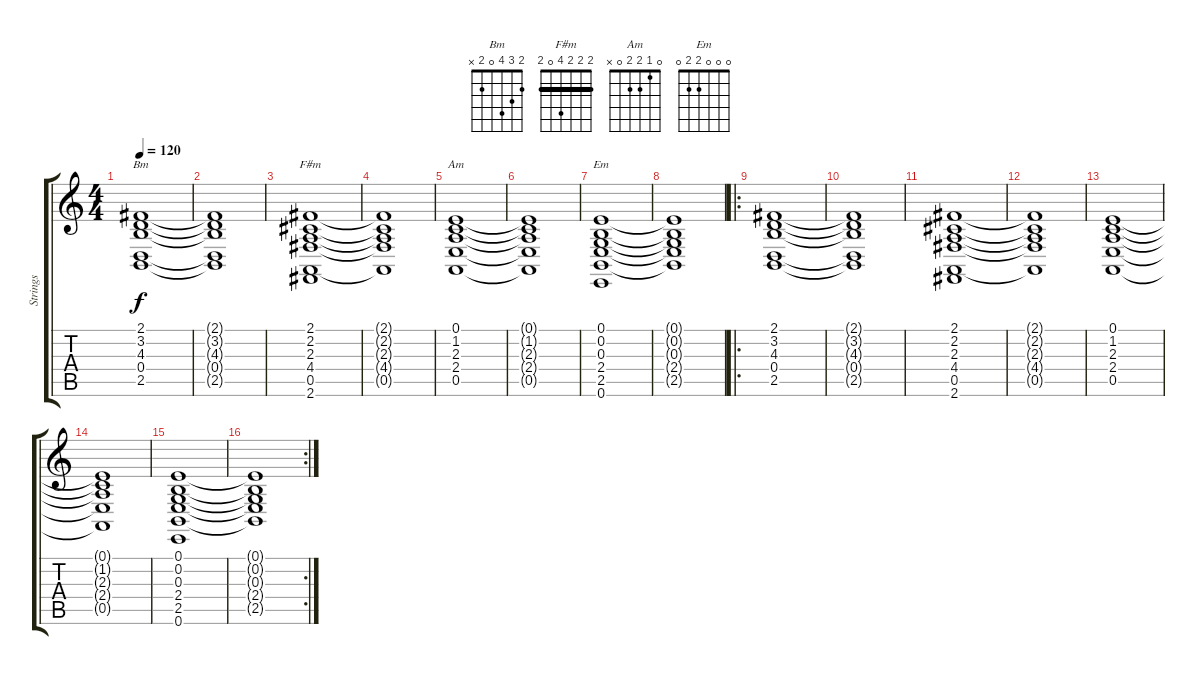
\track ("Strings" "Strings") {instrument synthstrings2}
\staff {score tabs}
\tuning (E4 B3 G3 D3 A2 E2) {hide}
\chord ("Bm" 2 3 4 0 2 x)
\chord ("F#m" 2 2 2 4 0 2) {barre 2}
\chord ("Am" 0 1 2 2 0 x)
\chord ("Em" 0 0 0 2 2 0)
\ts (4 4)
\tempo 120
\clef g2
\ks c
(2.1 3.2 4.3 0.4 2.5).1{ch "Bm" dy f} |
(2.1{t} 3.2{t} 4.3{t} 0.4{t} 2.5{t}).1 |
(2.1 2.2 2.3 4.4 0.5 2.6).1{ch "F#m"} |
(2.1{t} 2.2{t} 2.3{t} 4.4{t} 0.5{t}).1 |
(0.1 1.2 2.3 2.4 0.5).1{ch "Am"} |
(0.1{t} 1.2{t} 2.3{t} 2.4{t} 0.5{t}).1 |
(0.1 0.2 0.3 2.4 2.5 0.6).1{ch "Em"} |
(0.1{t} 0.2{t} 0.3{t} 2.4{t} 2.5{t}).1 |
\ro
(2.1 3.2 4.3 0.4 2.5).1 |
(2.1{t} 3.2{t} 4.3{t} 0.4{t} 2.5{t}).1 |
(2.1 2.2 2.3 4.4 0.5 2.6).1 |
(2.1{t} 2.2{t} 2.3{t} 4.4{t} 0.5{t}).1 |
(0.1 1.2 2.3 2.4 0.5).1 |
(0.1{t} 1.2{t} 2.3{t} 2.4{t} 0.5{t}).1 |
(0.1 0.2 0.3 2.4 2.5 0.6).1 |
\rc 2
(0.1{t} 0.2{t} 0.3{t} 2.4{t} 2.5{t}).1
